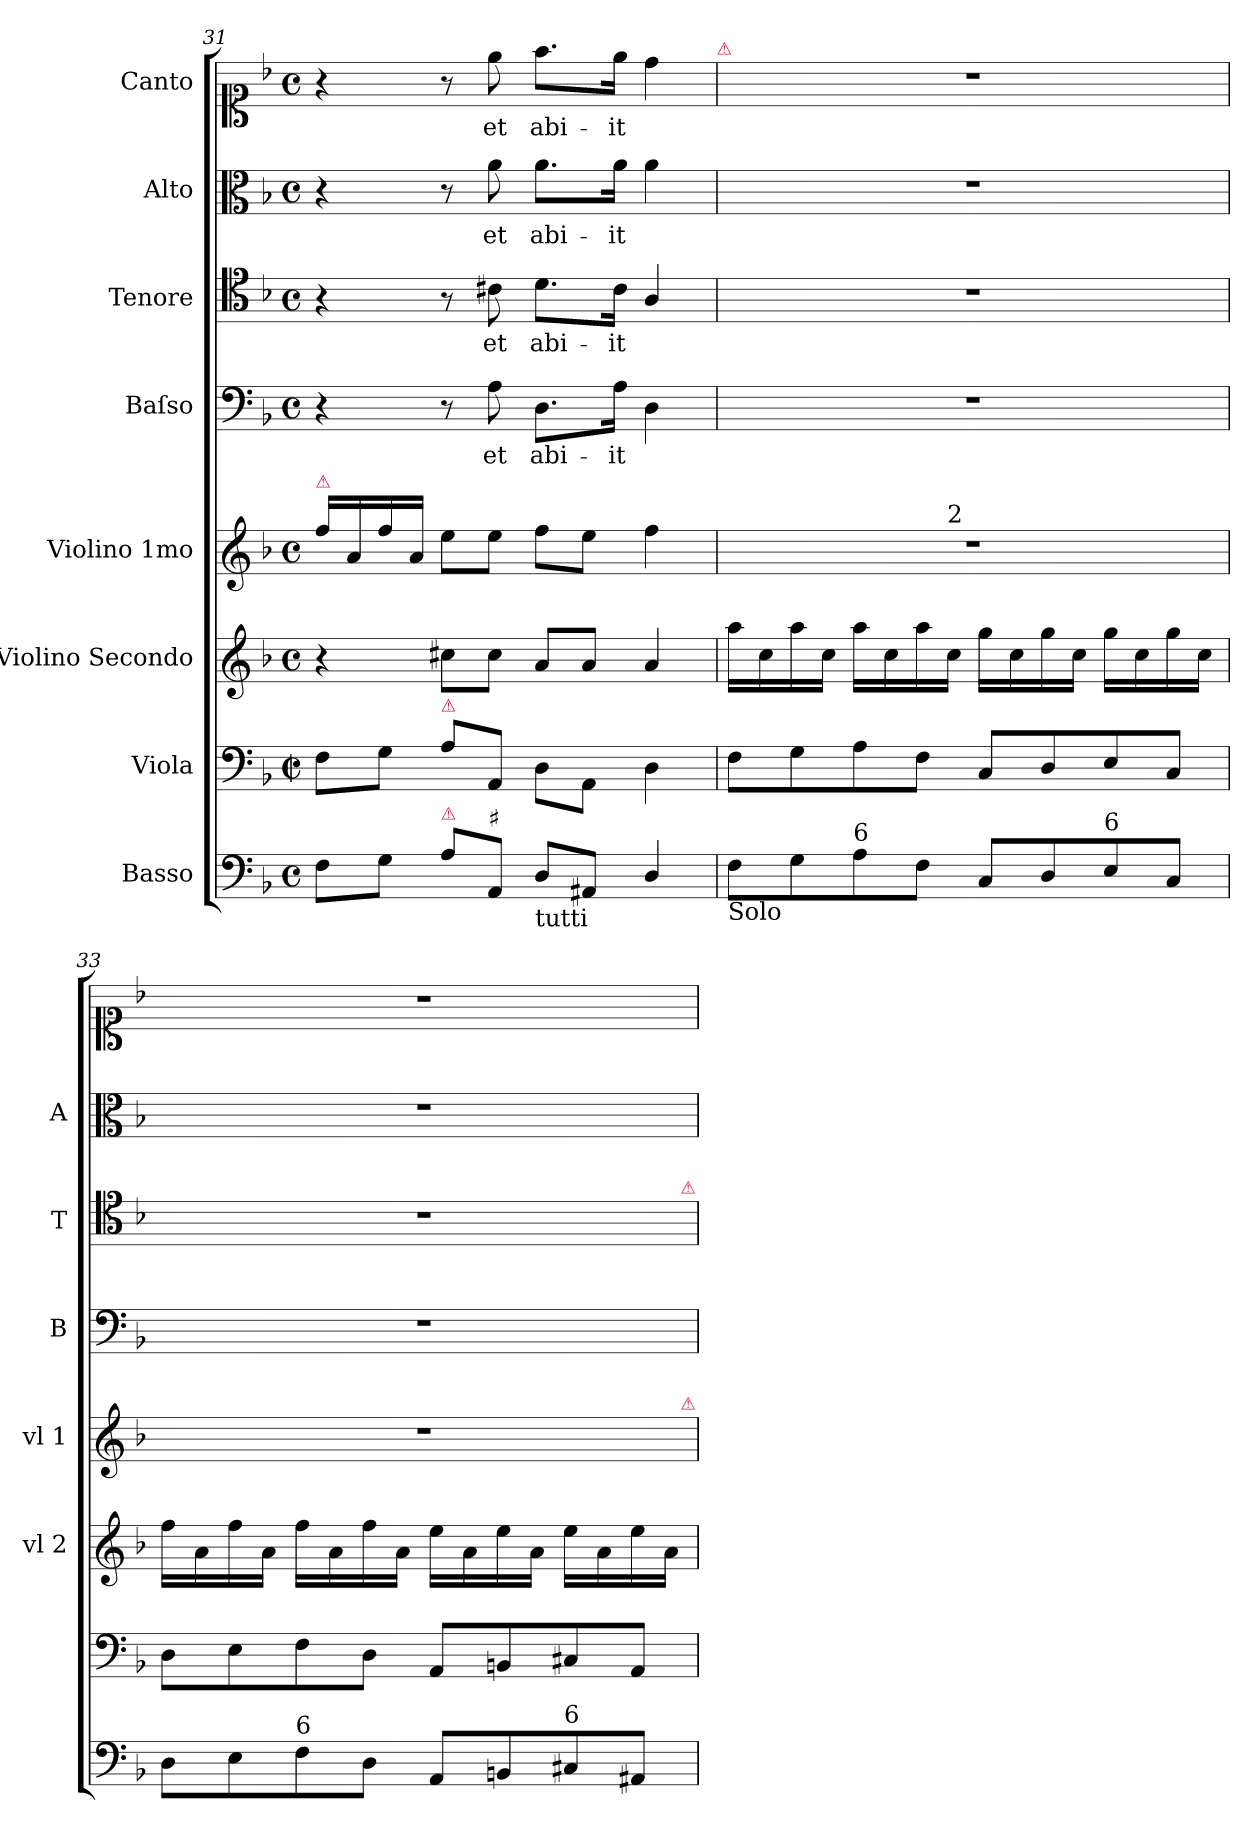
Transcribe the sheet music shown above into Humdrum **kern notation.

**kern	**kern	**kern	**kern	**kern	**text	**kern	**text	**kern	**text	**kern	**text
*part8	*part7	*part6	*part5	*part4	*part4	*part3	*part3	*part2	*part2	*part1	*part1
*staff8	*staff7	*staff6	*staff5	*staff4	*staff4	*staff3	*staff3	*staff2	*staff2	*staff1	*staff1
*I"Basso	*I"Viola	*I"Violino Secondo	*I"Violino 1mo	*I"Baſso	*	*I"Tenore	*	*I"Alto	*	*I"Canto	*
*	*	*I'vl 2	*I'vl 1	*I'B	*	*I'T	*	*I'A	*	*	*
*clefF4	*clefF4	*clefG2	*clefG2	*clefF4	*	*clefC4	*	*clefC3	*	*clefC1	*
*k[b-]	*k[b-]	*k[b-]	*k[b-]	*k[b-]	*	*k[b-]	*	*k[b-]	*	*k[b-]	*
*M4/4	*M4/4	*M4/4	*M4/4	*M4/4	*	*M4/4	*	*M4/4	*	*M4/4	*
*met(c)	*met(c|)	*met(c)	*met(c)	*met(c)	*	*met(c)	*	*met(c)	*	*met(c)	*
=31	=31	=31	=31	=31	=31	=31	=31	=31	=31	=31	=31
!	!	!	!LO:TX:a:color=crimson:t=⚠	!	!	!	!	!	!	!	!
8F\L	8F\L	4r	16ff\LL	4r	.	4r	.	4r	.	4r	.
.	.	.	16a/	.	.	.	.	.	.	.	.
8G\J	8G\J	.	16ff\	.	.	.	.	.	.	.	.
.	.	.	16a/JJ	.	.	.	.	.	.	.	.
!	!LO:TX:a:color=crimson:t=⚠	!	!	!	!	!	!	!	!	!	!
!LO:TX:a:color=crimson:t=⚠	!	!	!	!	!	!	!	!	!	!	!
8A\L	8A\L	8cc#X\L	8ee\L	8r	.	8r	.	8r	.	8r	.
!LO:TX:a:t=♯	!	!	!	!	!	!	!	!	!	!	!
8AA/J	8AA/J	8cc#\J	8ee\J	8A\	et	8c#X\	et	8a\	et	8ee\	et
!LO:TX:b:t=tutti	!	!	!	!	!	!	!	!	!	!	!
8D/L	8D\L	8a/L	8ff\L	8.D\L	abi-	8.d\L	abi-	8.a\L	abi-	8.ff\L	abi-
8AA#X/J	8AA\J	8a/J	8ee\J	.	.	.	.	.	.	.	.
.	.	.	.	16A\Jk	-it	16c#\Jk	-it	16a\Jk	-it	16ee\Jk	-it
4D/	4D\	4a/	4ff\	4D\	.	4A/	.	4a\	.	4dd\	.
!	!	!	!	!	!	!	!	!	!	!LO:TX:a:color=crimson:t=⚠	!
=32	=32	=32	=32	=32	=32	=32	=32	=32	=32	=32	=32
!LO:TX:b:t=Solo	!	!	!	!	!	!	!	!	!	!	!
*	*	*	*^	*	*	*	*	*	*	*	*
8F\L	8F\L	16aa\LL	1r	4..ryy	1r	.	1r	.	1r	.	1r	.
.	.	16cc\	.	.	.	.	.	.	.	.	.	.
8G\	8G\	16aa\	.	.	.	.	.	.	.	.	.	.
.	.	16cc\JJ	.	.	.	.	.	.	.	.	.	.
!LO:TX:a:t=6	!	!	!	!	!	!	!	!	!	!	!	!
8A\	8A\	16aa\LL	.	.	.	.	.	.	.	.	.	.
.	.	16cc\	.	.	.	.	.	.	.	.	.	.
8F\J	8F\J	16aa\	.	.	.	.	.	.	.	.	.	.
!	!	!	!	!LO:TX:a:t=2	!	!	!	!	!	!	!	!
.	.	16cc\JJ	.	2ryy	.	.	.	.	.	.	.	.
8C/L	8C/L	16gg\LL	.	.	.	.	.	.	.	.	.	.
.	.	16cc\	.	.	.	.	.	.	.	.	.	.
8D/	8D/	16gg\	.	.	.	.	.	.	.	.	.	.
.	.	16cc\JJ	.	.	.	.	.	.	.	.	.	.
!LO:TX:a:t=6	!	!	!	!	!	!	!	!	!	!	!	!
8E/	8E/	16gg\LL	.	.	.	.	.	.	.	.	.	.
.	.	16cc\	.	.	.	.	.	.	.	.	.	.
8C/J	8C/J	16gg\	.	.	.	.	.	.	.	.	.	.
.	.	16cc\JJ	.	16ryy	.	.	.	.	.	.	.	.
*	*	*	*v	*v	*	*	*	*	*	*	*	*
=33	=33	=33	=33	=33	=33	=33	=33	=33	=33	=33	=33
8D\L	8D\L	16ff\LL	1r	1r	.	1r	.	1r	.	1r	.
.	.	16a\	.	.	.	.	.	.	.	.	.
8E\	8E\	16ff\	.	.	.	.	.	.	.	.	.
.	.	16a\JJ	.	.	.	.	.	.	.	.	.
!LO:TX:a:t=6	!	!	!	!	!	!	!	!	!	!	!
8F\	8F\	16ff\LL	.	.	.	.	.	.	.	.	.
.	.	16a\	.	.	.	.	.	.	.	.	.
8D\J	8D\J	16ff\	.	.	.	.	.	.	.	.	.
.	.	16a\JJ	.	.	.	.	.	.	.	.	.
8AA/L	8AA/L	16ee\LL	.	.	.	.	.	.	.	.	.
.	.	16a\	.	.	.	.	.	.	.	.	.
8BBn/	8BBn/	16ee\	.	.	.	.	.	.	.	.	.
.	.	16a\JJ	.	.	.	.	.	.	.	.	.
!LO:TX:a:t=6	!	!	!	!	!	!	!	!	!	!	!
8C#X/	8C#X/	16ee\LL	.	.	.	.	.	.	.	.	.
.	.	16a\	.	.	.	.	.	.	.	.	.
8AA#X/J	8AA/J	16ee\	.	.	.	.	.	.	.	.	.
.	.	16a\JJ	.	.	.	.	.	.	.	.	.
!	!	!	!	!	!	!LO:TX:a:color=crimson:t=⚠	!	!	!	!	!
!	!	!	!LO:TX:a:color=crimson:t=⚠	!	!	!	!	!	!	!	!
=	=	=	=	=	=	=	=	=	=	=	=
*-	*-	*-	*-	*-	*-	*-	*-	*-	*-	*-	*-
